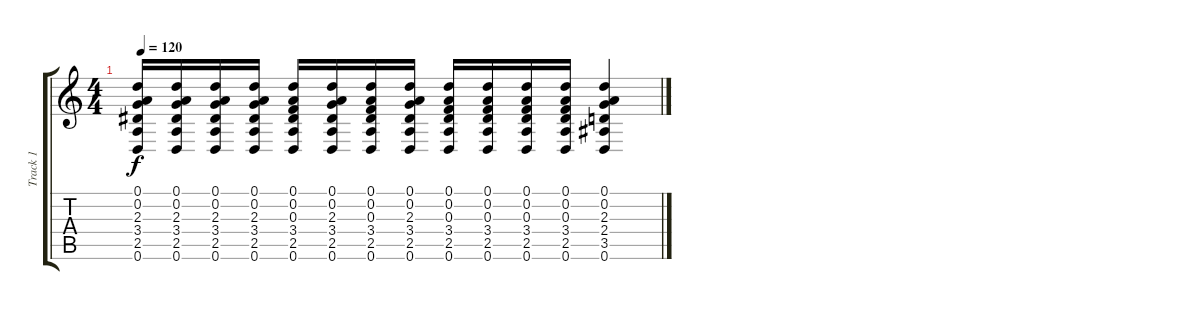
\track ("Track 1" "Track 1") {instrument electricguitarjazz}
\staff {score tabs}
\tuning (D4 A3 F3 C3 G2 D2) {hide}
\ts (4 4)
\tempo 120
\clef g2
\ks c
(0.1 0.2 2.3 3.4 2.5 0.6).16{dy f} (0.1 0.2 2.3 3.4 2.5 0.6).16 (0.1 0.2 2.3 3.4 2.5 0.6).16 (0.1 0.2 2.3 3.4 2.5 0.6).16 (0.1 0.2 0.3 3.4 2.5 0.6).16 (0.1 0.2 2.3 3.4 2.5 0.6).16 (0.1 0.2 0.3 3.4 2.5 0.6).16 (0.1 0.2 2.3 3.4 2.5 0.6).16 (0.1 0.2 0.3 3.4 2.5 0.6).16 (0.1 0.2 0.3 3.4 2.5 0.6).16 (0.1 0.2 0.3 3.4 2.5 0.6).16 (0.1 0.2 0.3 3.4 2.5 0.6).16 (0.1 0.2 2.3 2.4 3.5 0.6).4
